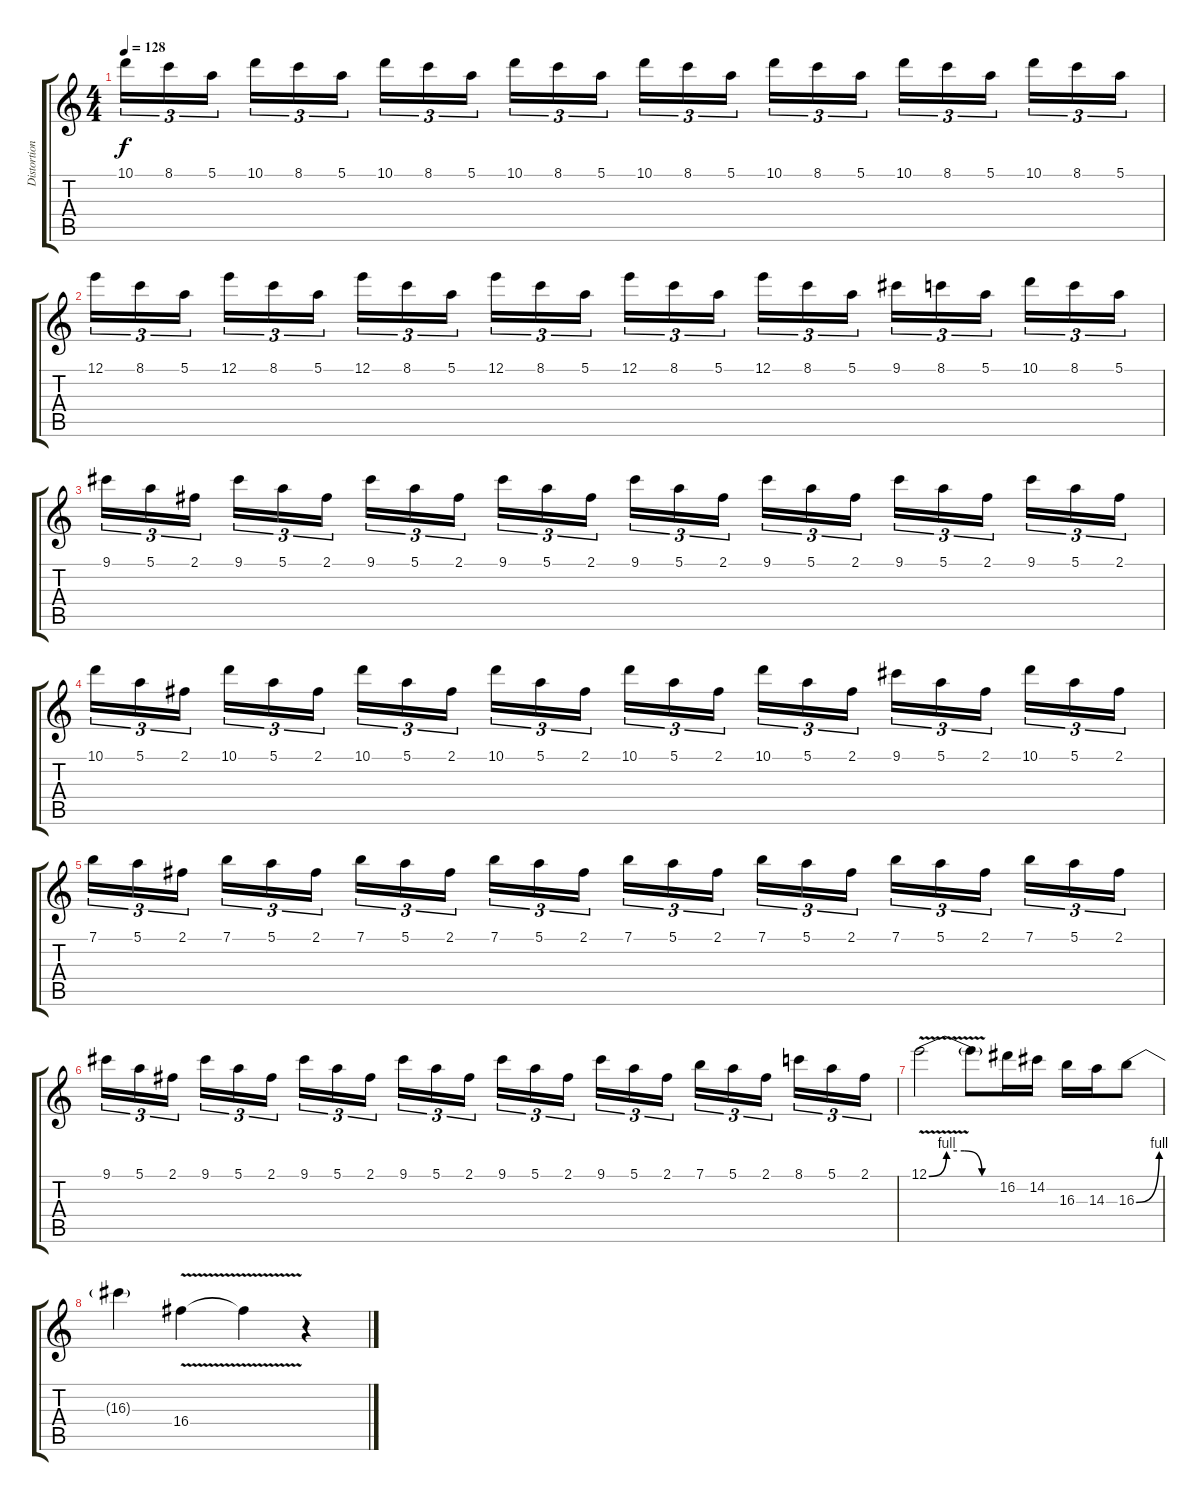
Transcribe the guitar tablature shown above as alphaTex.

\track ("Distortion 2 - Solo" "Distortion") {instrument overdrivenguitar}
\staff {score tabs}
\tuning (E4 B3 G3 D3 A2 E2) {hide}
\ts (4 4)
\tempo 128
\clef g2
\ks c
10.1.16{tu (3 2) dy f} 8.1.16{tu (3 2)} 5.1.16{tu (3 2)} 10.1.16{tu (3 2)} 8.1.16{tu (3 2)} 5.1.16{tu (3 2)} 10.1.16{tu (3 2)} 8.1.16{tu (3 2)} 5.1.16{tu (3 2)} 10.1.16{tu (3 2)} 8.1.16{tu (3 2)} 5.1.16{tu (3 2)} 10.1.16{tu (3 2)} 8.1.16{tu (3 2)} 5.1.16{tu (3 2)} 10.1.16{tu (3 2)} 8.1.16{tu (3 2)} 5.1.16{tu (3 2)} 10.1.16{tu (3 2)} 8.1.16{tu (3 2)} 5.1.16{tu (3 2)} 10.1.16{tu (3 2)} 8.1.16{tu (3 2)} 5.1.16{tu (3 2)} |
12.1.16{tu (3 2)} 8.1.16{tu (3 2)} 5.1.16{tu (3 2)} 12.1.16{tu (3 2)} 8.1.16{tu (3 2)} 5.1.16{tu (3 2)} 12.1.16{tu (3 2)} 8.1.16{tu (3 2)} 5.1.16{tu (3 2)} 12.1.16{tu (3 2)} 8.1.16{tu (3 2)} 5.1.16{tu (3 2)} 12.1.16{tu (3 2)} 8.1.16{tu (3 2)} 5.1.16{tu (3 2)} 12.1.16{tu (3 2)} 8.1.16{tu (3 2)} 5.1.16{tu (3 2)} 9.1.16{tu (3 2)} 8.1.16{tu (3 2)} 5.1.16{tu (3 2)} 10.1.16{tu (3 2)} 8.1.16{tu (3 2)} 5.1.16{tu (3 2)} |
9.1.16{tu (3 2)} 5.1.16{tu (3 2)} 2.1.16{tu (3 2)} 9.1.16{tu (3 2)} 5.1.16{tu (3 2)} 2.1.16{tu (3 2)} 9.1.16{tu (3 2)} 5.1.16{tu (3 2)} 2.1.16{tu (3 2)} 9.1.16{tu (3 2)} 5.1.16{tu (3 2)} 2.1.16{tu (3 2)} 9.1.16{tu (3 2)} 5.1.16{tu (3 2)} 2.1.16{tu (3 2)} 9.1.16{tu (3 2)} 5.1.16{tu (3 2)} 2.1.16{tu (3 2)} 9.1.16{tu (3 2)} 5.1.16{tu (3 2)} 2.1.16{tu (3 2)} 9.1.16{tu (3 2)} 5.1.16{tu (3 2)} 2.1.16{tu (3 2)} |
10.1.16{tu (3 2)} 5.1.16{tu (3 2)} 2.1.16{tu (3 2)} 10.1.16{tu (3 2)} 5.1.16{tu (3 2)} 2.1.16{tu (3 2)} 10.1.16{tu (3 2)} 5.1.16{tu (3 2)} 2.1.16{tu (3 2)} 10.1.16{tu (3 2)} 5.1.16{tu (3 2)} 2.1.16{tu (3 2)} 10.1.16{tu (3 2)} 5.1.16{tu (3 2)} 2.1.16{tu (3 2)} 10.1.16{tu (3 2)} 5.1.16{tu (3 2)} 2.1.16{tu (3 2)} 9.1.16{tu (3 2)} 5.1.16{tu (3 2)} 2.1.16{tu (3 2)} 10.1.16{tu (3 2)} 5.1.16{tu (3 2)} 2.1.16{tu (3 2)} |
7.1.16{tu (3 2)} 5.1.16{tu (3 2)} 2.1.16{tu (3 2)} 7.1.16{tu (3 2)} 5.1.16{tu (3 2)} 2.1.16{tu (3 2)} 7.1.16{tu (3 2)} 5.1.16{tu (3 2)} 2.1.16{tu (3 2)} 7.1.16{tu (3 2)} 5.1.16{tu (3 2)} 2.1.16{tu (3 2)} 7.1.16{tu (3 2)} 5.1.16{tu (3 2)} 2.1.16{tu (3 2)} 7.1.16{tu (3 2)} 5.1.16{tu (3 2)} 2.1.16{tu (3 2)} 7.1.16{tu (3 2)} 5.1.16{tu (3 2)} 2.1.16{tu (3 2)} 7.1.16{tu (3 2)} 5.1.16{tu (3 2)} 2.1.16{tu (3 2)} |
9.1.16{tu (3 2)} 5.1.16{tu (3 2)} 2.1.16{tu (3 2)} 9.1.16{tu (3 2)} 5.1.16{tu (3 2)} 2.1.16{tu (3 2)} 9.1.16{tu (3 2)} 5.1.16{tu (3 2)} 2.1.16{tu (3 2)} 9.1.16{tu (3 2)} 5.1.16{tu (3 2)} 2.1.16{tu (3 2)} 9.1.16{tu (3 2)} 5.1.16{tu (3 2)} 2.1.16{tu (3 2)} 9.1.16{tu (3 2)} 5.1.16{tu (3 2)} 2.1.16{tu (3 2)} 7.1.16{tu (3 2)} 5.1.16{tu (3 2)} 2.1.16{tu (3 2)} 8.1.16{tu (3 2)} 5.1.16{tu (3 2)} 2.1.16{tu (3 2)} |
12.1{be (custom 0 0 15 4 30 4 45 0 60 0) v}.2 12.1{t}.8 16.2.16 14.2.16 16.3.16 14.3.16 16.3{be (bend 0 0 60 4)}.8 |
16.3{t}.4 16.4{v}.4 16.4{t}.4 r.4
